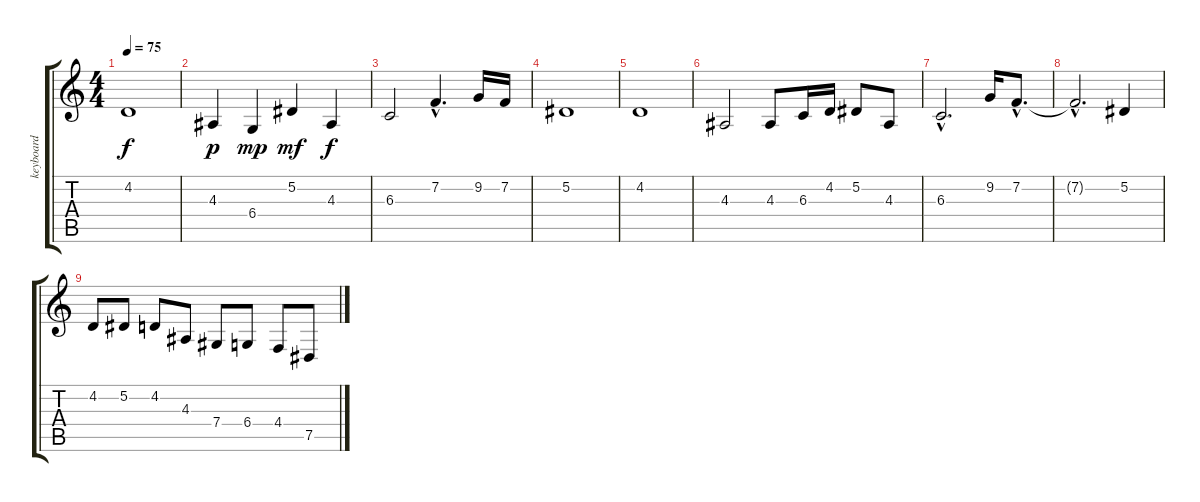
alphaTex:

\track ("keyboard" "keyboard") {instrument synthstrings1}
\staff {score tabs}
\tuning (Eb4 Bb3 Gb3 Db3 Ab2 Eb2) {hide}
\ts (4 4)
\tempo 75
\clef g2
\ks c
4.2.1{dy f} |
4.3.4{dy p} 6.4.4{dy mp} 5.2.4{dy mf} 4.3.4{dy f} |
6.3.2 7.2{hac}.4{d} 9.2.16 7.2.16 |
5.2.1 |
4.2.1 |
4.3.2 4.3.8 6.3.16 4.2.16 5.2.8 4.3.8 |
6.3{hac}.2{d} 9.2.16 7.2{hac}.8{d} |
7.2{hac t}.2{d} 5.2.4 |
4.2.8 5.2.8 4.2.8 4.3.8 7.4.8 6.4.8 4.4.8 7.5.8
